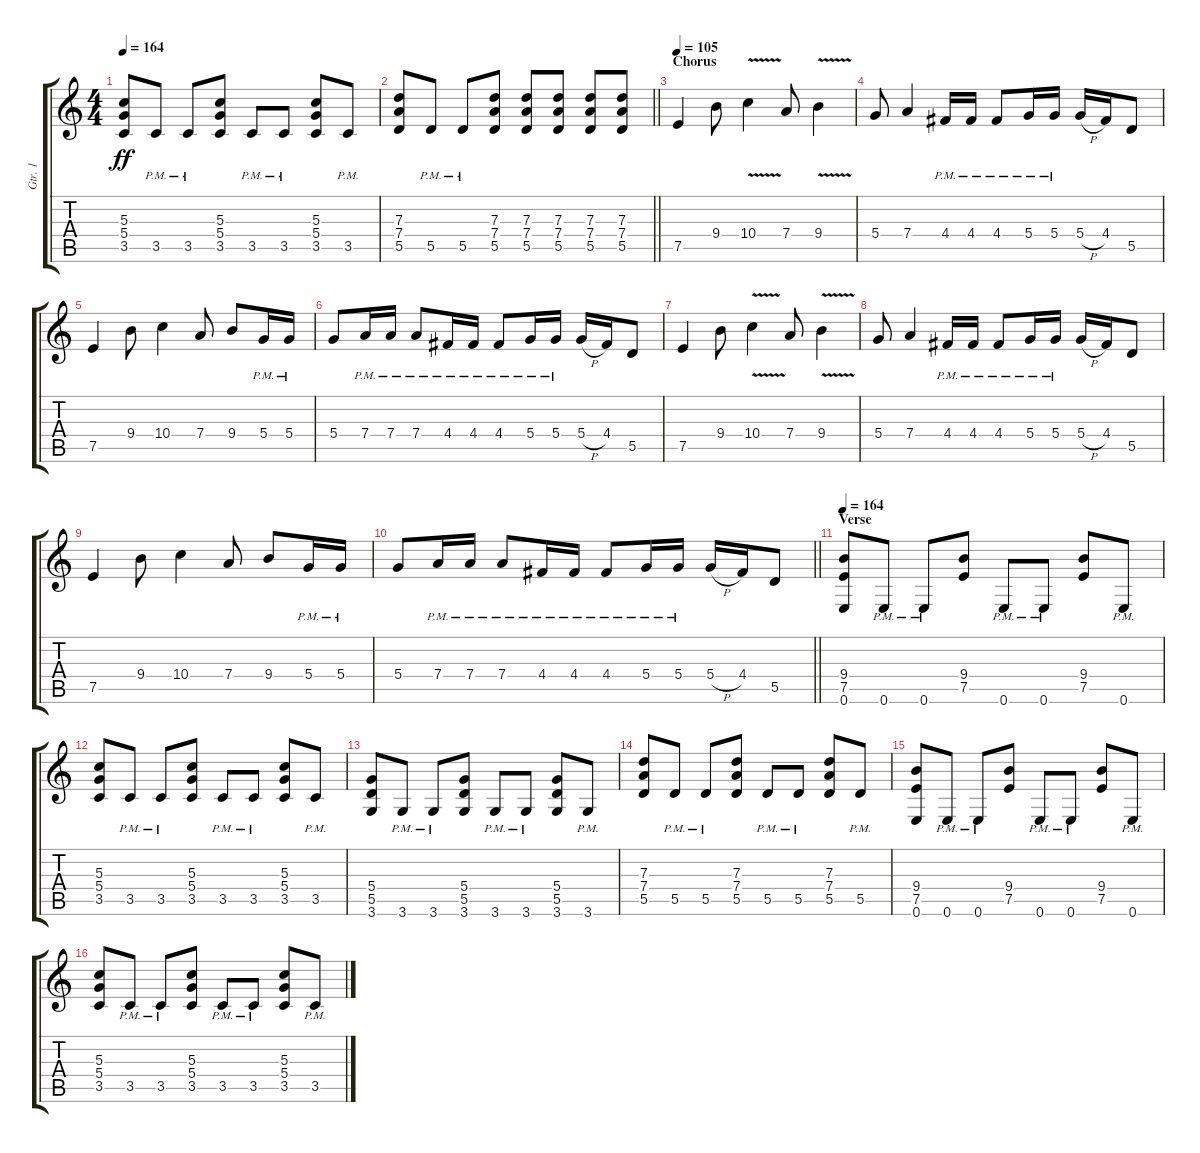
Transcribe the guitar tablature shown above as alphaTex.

\track ("Gtr. 1" "Gtr. 1") {instrument electricguitarclean}
\staff {score tabs}
\tuning (E4 B3 G3 D3 A2 E2) {hide}
\ts (4 4)
\tempo 164
\clef g2
\ks c
(5.3 5.4 3.5).8{dy ff} 3.5{pm}.8 3.5{pm}.8 (5.3 5.4 3.5).8 3.5{pm}.8 3.5{pm}.8 (5.3 5.4 3.5).8 3.5{pm}.8 |
\barLineRight lightlight
(7.3 7.4 5.5).8 5.5{pm}.8 5.5{pm}.8 (7.3 7.4 5.5).8 (7.3 7.4 5.5).8 (7.3 7.4 5.5).8 (7.3 7.4 5.5).8 (7.3 7.4 5.5).8 |
\section ("" "Chorus")
\tempo 105
7.5.4 9.4.8 10.4{v}.4 7.4.8 9.4{v}.4 |
5.4.8 7.4.4 4.4{pm}.16 4.4{pm}.16 4.4{pm}.8 5.4{pm}.16 5.4{pm}.16 5.4{h}.16 4.4.16 5.5.8 |
7.5.4 9.4.8 10.4.4 7.4.8 9.4.8 5.4{pm}.16 5.4{pm}.16 |
5.4.8 7.4{pm}.16 7.4{pm}.16 7.4{pm}.8 4.4{pm}.16 4.4{pm}.16 4.4{pm}.8 5.4{pm}.16 5.4{pm}.16 5.4{h}.16 4.4.16 5.5.8 |
7.5.4 9.4.8 10.4{v}.4 7.4.8 9.4{v}.4 |
5.4.8 7.4.4 4.4{pm}.16 4.4{pm}.16 4.4{pm}.8 5.4{pm}.16 5.4{pm}.16 5.4{h}.16 4.4.16 5.5.8 |
7.5.4 9.4.8 10.4.4 7.4.8 9.4.8 5.4{pm}.16 5.4{pm}.16 |
\barLineRight lightlight
5.4.8 7.4{pm}.16 7.4{pm}.16 7.4{pm}.8 4.4{pm}.16 4.4{pm}.16 4.4{pm}.8 5.4{pm}.16 5.4{pm}.16 5.4{h}.16 4.4.16 5.5.8 |
\section ("" "Verse")
\tempo 164
(9.4 7.5 0.6).8 0.6{pm}.8 0.6{pm}.8 (9.4 7.5).8 0.6{pm}.8 0.6{pm}.8 (9.4 7.5).8 0.6{pm}.8 |
(5.3 5.4 3.5).8 3.5{pm}.8 3.5{pm}.8 (5.3 5.4 3.5).8 3.5{pm}.8 3.5{pm}.8 (5.3 5.4 3.5).8 3.5{pm}.8 |
(5.4 5.5 3.6).8 3.6{pm}.8 3.6{pm}.8 (5.4 5.5 3.6).8 3.6{pm}.8 3.6{pm}.8 (5.4 5.5 3.6).8 3.6{pm}.8 |
(7.3 7.4 5.5).8 5.5{pm}.8 5.5{pm}.8 (7.3 7.4 5.5).8 5.5{pm}.8 5.5{pm}.8 (7.3 7.4 5.5).8 5.5{pm}.8 |
(9.4 7.5 0.6).8 0.6{pm}.8 0.6{pm}.8 (9.4 7.5).8 0.6{pm}.8 0.6{pm}.8 (9.4 7.5).8 0.6{pm}.8 |
(5.3 5.4 3.5).8 3.5{pm}.8 3.5{pm}.8 (5.3 5.4 3.5).8 3.5{pm}.8 3.5{pm}.8 (5.3 5.4 3.5).8 3.5{pm}.8
